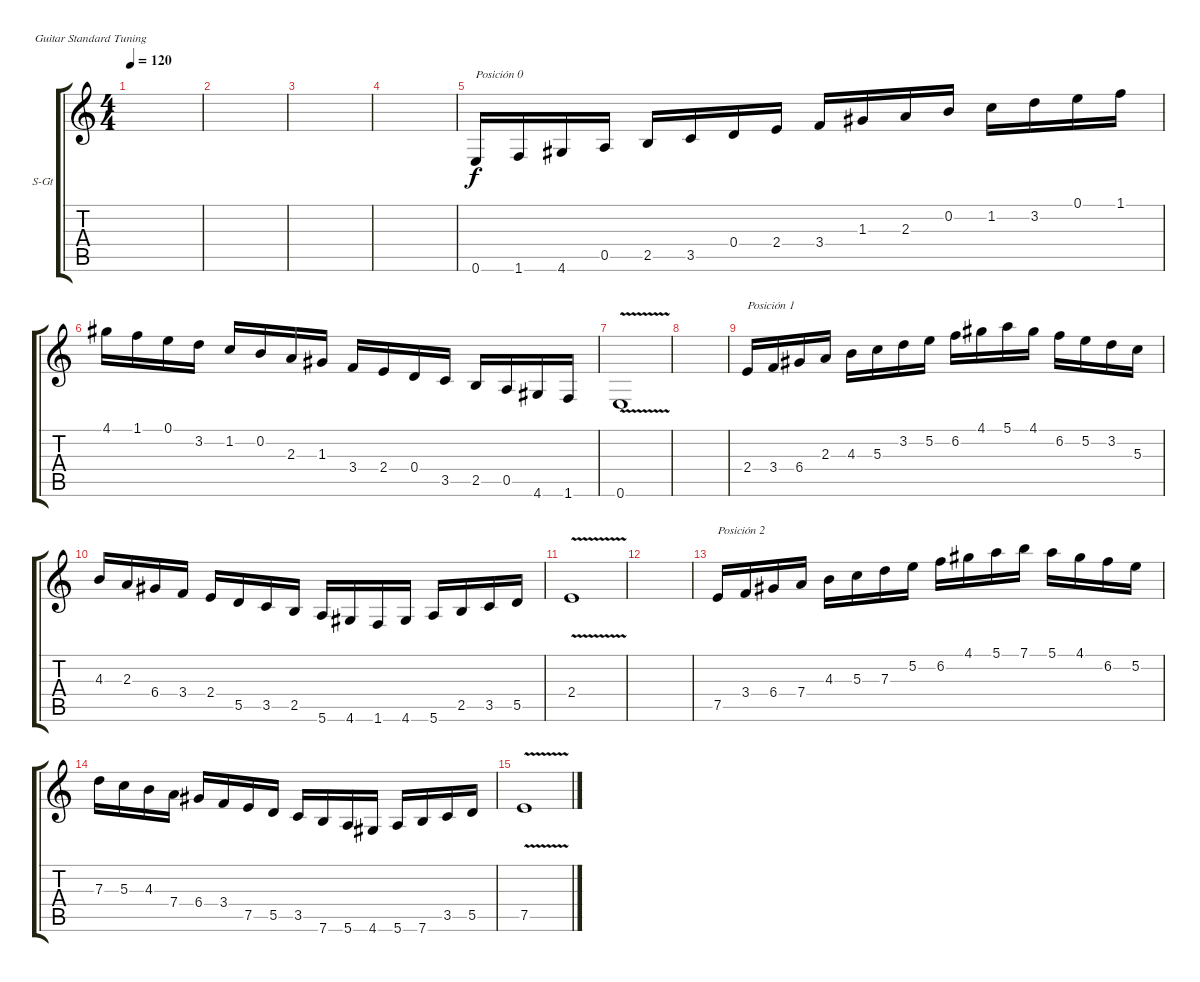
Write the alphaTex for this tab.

\defaultSystemsLayout 4
\bracketExtendMode groupsimilarinstruments
\firstSystemTrackNameOrientation horizontal
\otherSystemsTrackNameOrientation horizontal
\track ("Steel Guitar" "S-Gt") {instrument acousticguitarsteel}
\staff {score tabs}
\tuning (E4 B3 G3 D3 A2 E2)
\ts (4 4)
\tempo 120
\clef g2
\ks c
|
|
|
|
0.6.16{txt "Posición 0"} 1.6.16 4.6.16 0.5.16 2.5.16 3.5.16 0.4.16 2.4.16 3.4.16 1.3.16 2.3.16 0.2.16 1.2.16 3.2.16 0.1.16 1.1.16 |
4.1.16 1.1.16 0.1.16 3.2.16 1.2.16 0.2.16 2.3.16 1.3.16 3.4.16 2.4.16 0.4.16 3.5.16 2.5.16 0.5.16 4.6.16 1.6.16 |
0.6{v}.1 |
|
2.4.16{txt "Posición 1"} 3.4.16 6.4.16 2.3.16 4.3.16 5.3.16 3.2.16 5.2.16 6.2.16 4.1.16 5.1.16 4.1.16 6.2.16 5.2.16 3.2.16 5.3.16 |
4.3.16 2.3.16 6.4.16 3.4.16 2.4.16 5.5.16 3.5.16 2.5.16 5.6.16 4.6.16 1.6.16 4.6.16 5.6.16 2.5.16 3.5.16 5.5.16 |
2.4{v}.1 |
|
7.5.16{txt "Posición 2"} 3.4.16 6.4.16 7.4.16 4.3.16 5.3.16 7.3.16 5.2.16 6.2.16 4.1.16 5.1.16 7.1.16 5.1.16 4.1.16 6.2.16 5.2.16 |
7.3.16 5.3.16 4.3.16 7.4.16 6.4.16 3.4.16 7.5.16 5.5.16 3.5.16 7.6.16 5.6.16 4.6.16 5.6.16 7.6.16 3.5.16 5.5.16 |
7.5{v}.1
